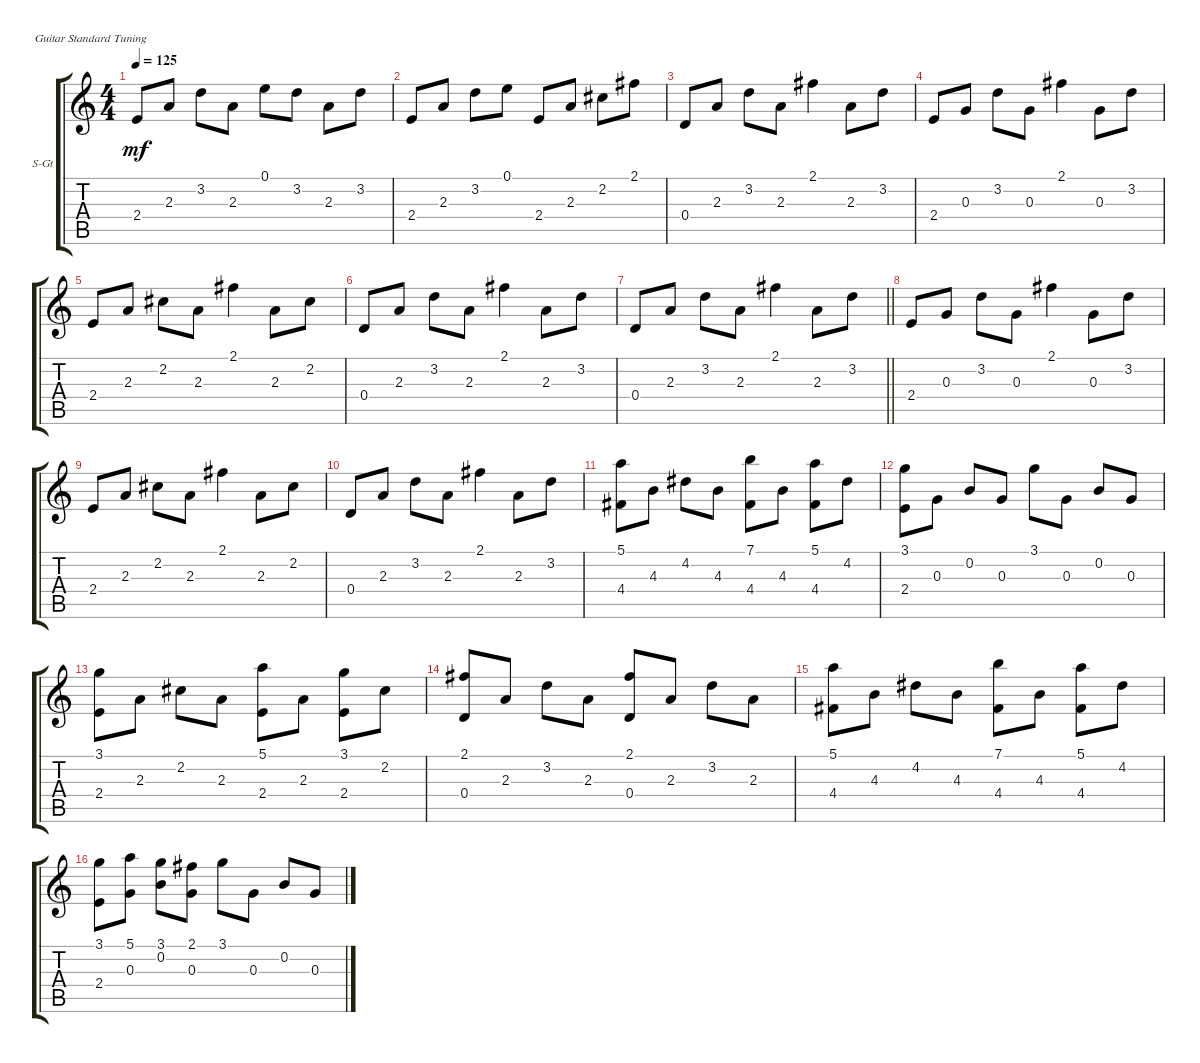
\defaultSystemsLayout 4
\bracketExtendMode groupsimilarinstruments
\firstSystemTrackNameOrientation horizontal
\otherSystemsTrackNameOrientation horizontal
\track ("Steel Guitar" "S-Gt") {instrument acousticguitarsteel}
\staff {score tabs}
\tuning (E4 B3 G3 D3 A2 E2)
\ts (4 4)
\tempo 125
\clef g2
\ks c
2.4.8{dy mf} 2.3.8 3.2.8 2.3.8 0.1.8 3.2.8 2.3.8 3.2.8 |
2.4.8 2.3.8 3.2.8 0.1.8 2.4.8 2.3.8 2.2.8 2.1.8 |
0.4.8 2.3.8 3.2.8 2.3.8 2.1.4 2.3.8 3.2.8 |
2.4.8 0.3.8 3.2.8 0.3.8 2.1.4 0.3.8 3.2.8 |
2.4.8 2.3.8 2.2.8 2.3.8 2.1.4 2.3.8 2.2.8 |
0.4.8 2.3.8 3.2.8 2.3.8 2.1.4 2.3.8 3.2.8 |
\barLineRight lightlight
0.4.8 2.3.8 3.2.8 2.3.8 2.1.4 2.3.8 3.2.8 |
2.4.8 0.3.8 3.2.8 0.3.8 2.1.4 0.3.8 3.2.8 |
2.4.8 2.3.8 2.2.8 2.3.8 2.1.4 2.3.8 2.2.8 |
0.4.8 2.3.8 3.2.8 2.3.8 2.1.4 2.3.8 3.2.8 |
(4.4 5.1).8 4.3.8 4.2.8 4.3.8 (7.1 4.4).8 4.3.8 (5.1 4.4).8 4.2.8 |
(2.4 3.1).8 0.3.8 0.2.8 0.3.8 3.1.8 0.3.8 0.2.8 0.3.8 |
(2.4 3.1).8 2.3.8 2.2.8 2.3.8 (5.1 2.4).8 2.3.8 (3.1 2.4).8 2.2.8 |
(0.4 2.1).8 2.3.8 3.2.8 2.3.8 (2.1 0.4).8 2.3.8 3.2.8 2.3.8 |
(4.4 5.1).8 4.3.8 4.2.8 4.3.8 (7.1 4.4).8 4.3.8 (5.1 4.4).8 4.2.8 |
(2.4 3.1).8 (0.3 5.1).8 (0.2 3.1).8 (0.3 2.1).8 3.1.8 0.3.8 0.2.8 0.3.8
